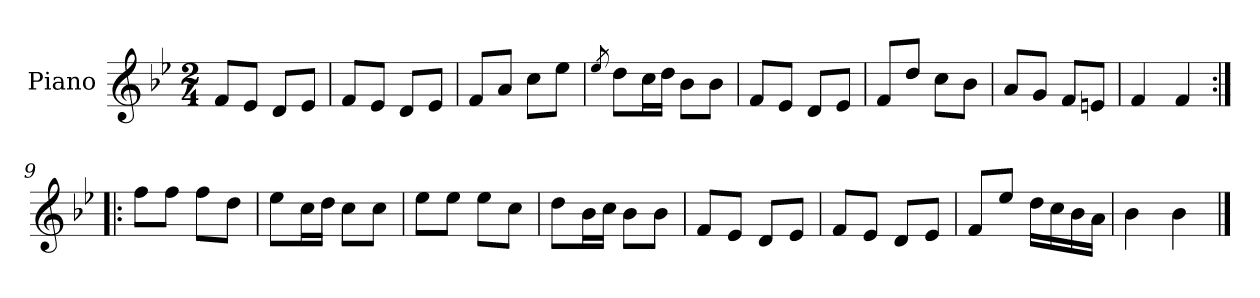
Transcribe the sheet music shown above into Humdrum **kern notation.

**kern
*part1
*staff1
*I"Piano
*I'Pno.
*clefG2
*k[b-e-]
*M2/4
=1
8f/L
8e-/J
8d/L
8e-/J
=2
8f/L
8e-/J
8d/L
8e-/J
=3
8f/L
8a/J
8cc\L
8ee-\J
=4
8qee-/
8dd\L
16cc\L
16dd\JJ
8b-\L
8b-\J
=5
8f/L
8e-/J
8d/L
8e-/J
=6
8f/L
8dd/J
8cc\L
8b-\J
=7
8a/L
8g/J
8f/L
8en/J
=8
4f/
4f/
=9:|!|:
8ff\L
8ff\J
8ff\L
8dd\J
=10
8ee-\L
16cc\L
16dd\JJ
8cc\L
8cc\J
=11
8ee-\L
8ee-\J
8ee-\L
8cc\J
=12
8dd\L
16b-\L
16cc\JJ
8b-\L
8b-\J
=13
8f/L
8e-/J
8d/L
8e-/J
=14
8f/L
8e-/J
8d/L
8e-/J
=15
8f/L
8ee-/J
16dd\LL
16cc\
16b-\
16a\JJ
=16
4b-\
4b-\
==
*-
